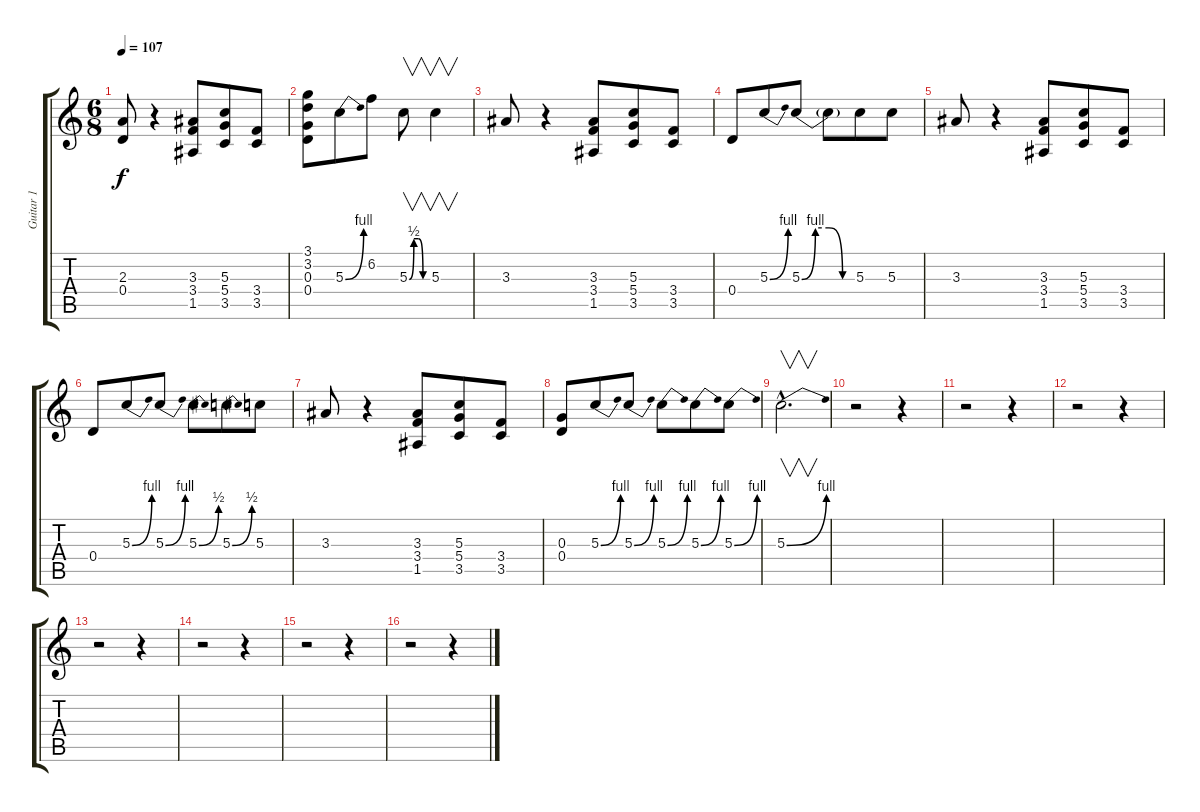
\track ("Guitar 1" "Guitar 1") {instrument overdrivenguitar}
\staff {score tabs}
\tuning (E4 B3 G3 D3 A2 E2) {hide}
\ts (6 8)
\tempo 107
\clef g2
\ks c
(2.3 0.4).8{dy f} r.4 (3.3 3.4 1.5).8 (5.3 5.4 3.5).8 (3.4 3.5).8 |
(3.1 3.2 0.3 0.4).8 5.3{be (bend 0 0 60 4)}.8 6.2.8 5.3{be (custom 0 0 15 2 30 2 45 0 60 0)}.8{v} 5.3.4{v} |
3.3.8 r.4 (3.3 3.4 1.5).8 (5.3 5.4 3.5).8 (3.4 3.5).8 |
0.4.8 5.3{be (bend 0 0 60 4)}.8 5.3{be (custom 0 0 15 4 30 4 45 0 60 0)}.8 5.3{t}.8 5.3.8 5.3.8 |
3.3.8 r.4 (3.3 3.4 1.5).8 (5.3 5.4 3.5).8 (3.4 3.5).8 |
0.4.8 5.3{be (bend 0 0 60 4)}.8 5.3{be (bend 0 0 60 4)}.8 5.3{be (bend 0 0 60 2)}.8 5.3{be (bend 0 0 60 2)}.8 5.3.8 |
3.3.8 r.4 (3.3 3.4 1.5).8 (5.3 5.4 3.5).8 (3.4 3.5).8 |
(0.3 0.4).8 5.3{be (bend 0 0 60 4)}.8 5.3{be (bend 0 0 60 4)}.8 5.3{be (bend 0 0 60 4)}.8 5.3{be (bend 0 0 60 4)}.8 5.3{be (bend 0 0 60 4)}.8 |
5.3{be (bend 0 0 60 4) hac}.2{v d} |
r.2 r.4 |
r.2 r.4 |
r.2 r.4 |
r.2 r.4 |
r.2 r.4 |
r.2 r.4 |
r.2 r.4
